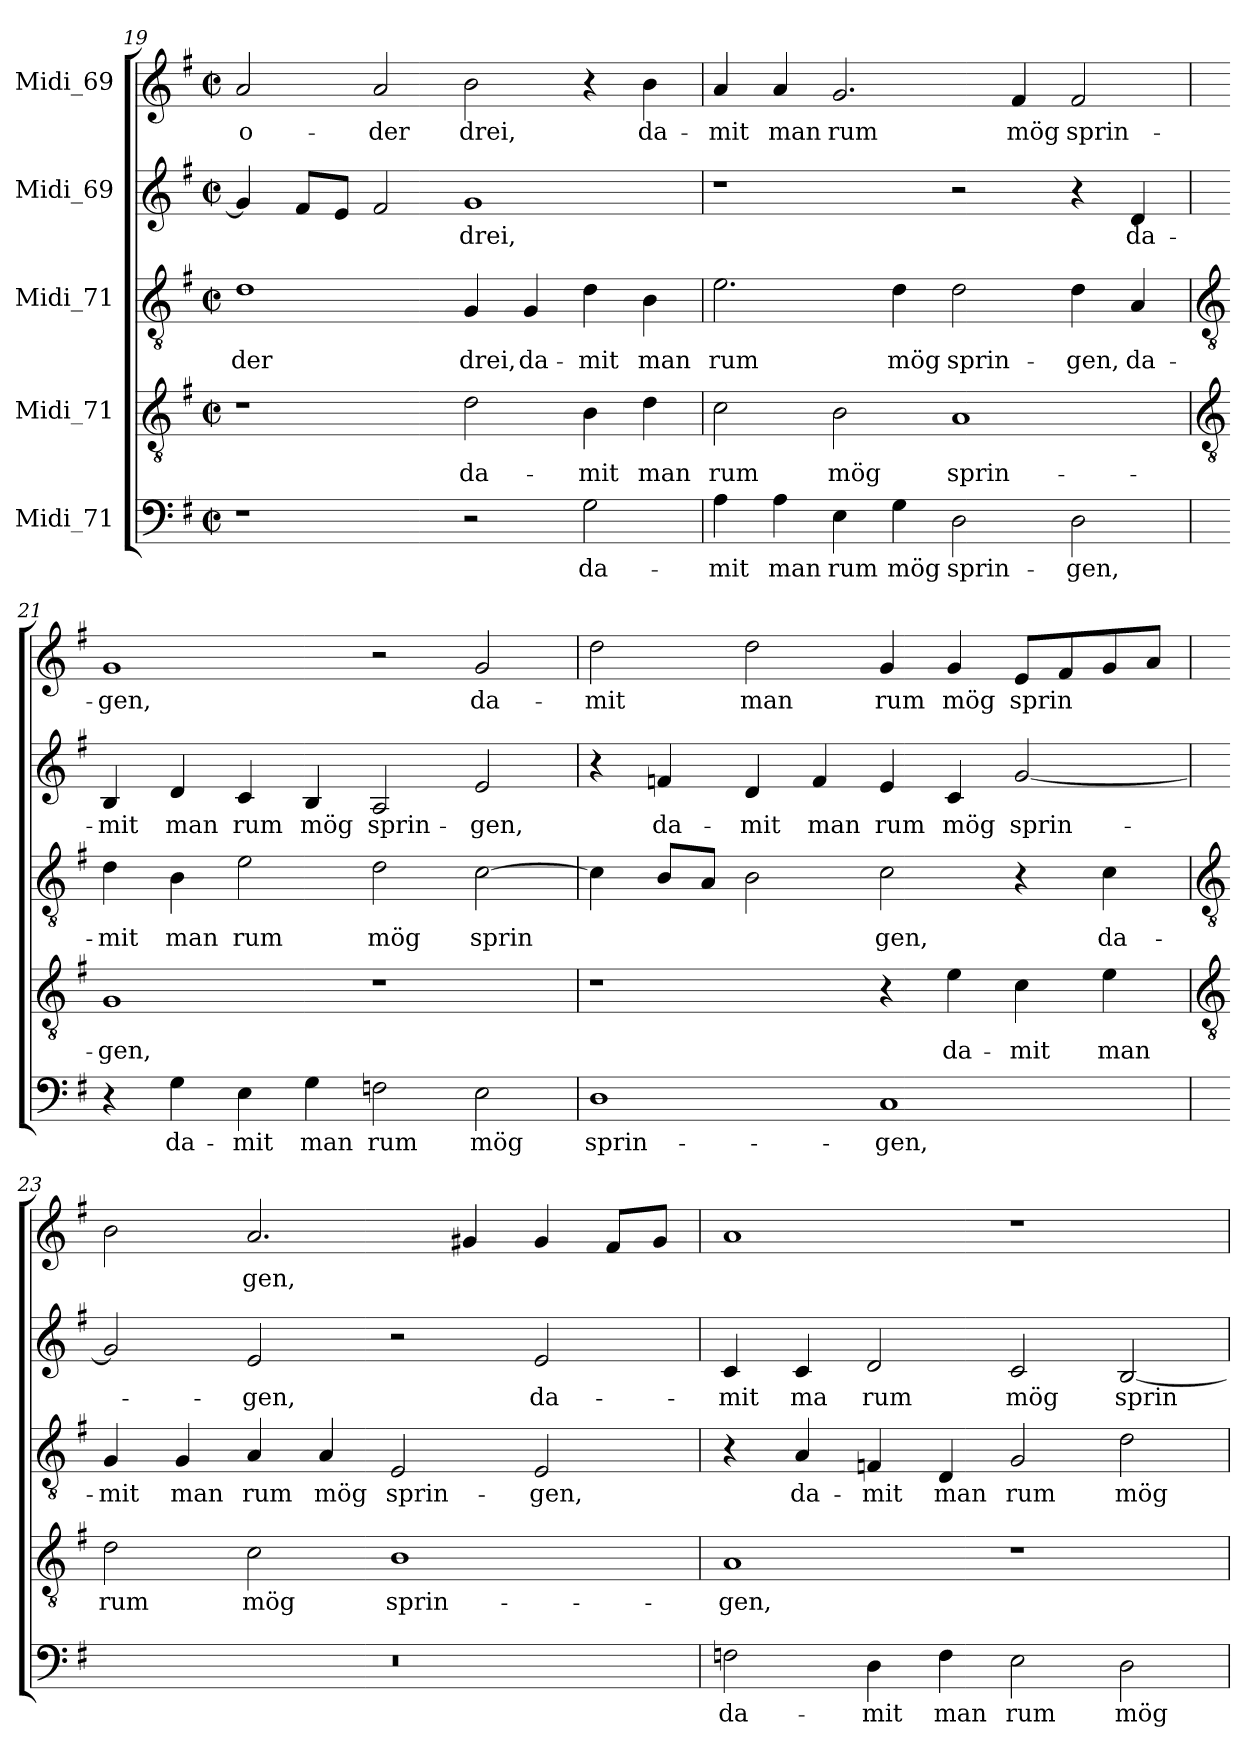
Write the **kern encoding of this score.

**kern	**text	**kern	**text	**kern	**text	**kern	**text	**kern	**text
*part5	*part5	*part4	*part4	*part3	*part3	*part2	*part2	*part1	*part1
*staff5	*staff5	*staff4	*staff4	*staff3	*staff3	*staff2	*staff2	*staff1	*staff1
*I"Midi_71	*	*I"Midi_71	*	*I"Midi_71	*	*I"Midi_69	*	*I"Midi_69	*
*clefF4	*	*clefGv2	*	*clefGv2	*	*clefG2	*	*clefG2	*
*k[f#]	*	*k[f#]	*	*k[f#]	*	*k[f#]	*	*k[f#]	*
*G:	*	*G:	*	*G:	*	*G:	*	*G:	*
*M4/2	*	*M4/2	*	*M4/2	*	*M4/2	*	*M4/2	*
*met(c|)	*	*met(c|)	*	*met(c|)	*	*met(c|)	*	*met(c|)	*
=19	=19	=19	=19	=19	=19	=19	=19	=19	=19
!	!	!	!	!	!LO:LY:b	!	!	!	!LO:LY:b
1r	.	1r	.	1d	-der	4g]	.	2a	o-
.	.	.	.	.	.	8f#L	.	.	.
.	.	.	.	.	.	8eJ	.	.	.
!	!	!	!	!	!	!	!	!	!LO:LY:b
.	.	.	.	.	.	2f#	.	2a	-der
!	!	!	!LO:LY:b	!	!LO:LY:b	!	!LO:LY:b	!	!LO:LY:b
2r	.	2d	da-	4G	drei,	1g	drei,	2b	drei,
!	!	!	!	!	!LO:LY:b	!	!	!	!
.	.	.	.	4G	da-	.	.	.	.
!	!LO:LY:b	!	!LO:LY:b	!	!LO:LY:b	!	!	!	!
2G	da-	4B	-mit	4d	-mit	.	.	4r	.
!	!	!	!LO:LY:b	!	!LO:LY:b	!	!	!	!LO:LY:b
.	.	4d	man	4B	man	.	.	4b	da-
=20	=20	=20	=20	=20	=20	=20	=20	=20	=20
!	!LO:LY:b	!	!LO:LY:b	!	!LO:LY:b	!	!	!	!LO:LY:b
4A	-mit	2c	rum	2.e	rum	1r	.	4a	-mit
!	!LO:LY:b	!	!	!	!	!	!	!	!LO:LY:b
4A	man	.	.	.	.	.	.	4a	man
!	!LO:LY:b	!	!LO:LY:b	!	!	!	!	!	!LO:LY:b
4E	rum	2B	mög	.	.	.	.	2.g	rum
!	!LO:LY:b	!	!	!	!LO:LY:b	!	!	!	!
4G	mög	.	.	4d	mög	.	.	.	.
!	!LO:LY:b	!	!LO:LY:b	!	!LO:LY:b	!	!	!	!
2D	sprin-	1A	sprin-	2d	sprin-	2r	.	.	.
!	!	!	!	!	!	!	!	!	!LO:LY:b
.	.	.	.	.	.	.	.	4f#	mög
!	!LO:LY:b	!	!	!	!LO:LY:b	!	!	!	!LO:LY:b
2D	-gen,	.	.	4d	-gen,	4r	.	2f#	sprin-
!	!	!	!	!	!LO:LY:b	!	!LO:LY:b	!	!
.	.	.	.	4A	da-	4d	da-	.	.
!!LO:LB:g=z
=21	=21	=21	=21	=21	=21	=21	=21	=21	=21
*	*	*clefGv2	*	*clefGv2	*	*	*	*	*
!	!	!	!LO:LY:b	!	!LO:LY:b	!	!LO:LY:b	!	!LO:LY:b
4r	.	1G	-gen,	4d	-mit	4B	-mit	1g	-gen,
!	!LO:LY:b	!	!	!	!LO:LY:b	!	!LO:LY:b	!	!
4G	da-	.	.	4B	man	4d	man	.	.
!	!LO:LY:b	!	!	!	!LO:LY:b	!	!LO:LY:b	!	!
4E	-mit	.	.	2e	rum	4c	rum	.	.
!	!LO:LY:b	!	!	!	!	!	!LO:LY:b	!	!
4G	man	.	.	.	.	4B	mög	.	.
!	!LO:LY:b	!	!	!	!LO:LY:b	!	!LO:LY:b	!	!
2Fn	rum	1r	.	2d	mög	2A	sprin-	2r	.
!	!LO:LY:b	!	!	!	!LO:LY:b	!	!LO:LY:b	!	!LO:LY:b
2E	mög	.	.	[2c	sprin	2e	-gen,	2g	da-
=22	=22	=22	=22	=22	=22	=22	=22	=22	=22
!	!LO:LY:b	!	!	!	!	!	!	!	!LO:LY:b
1D	sprin-	1r	.	4c]	.	4r	.	2dd	-mit
!	!	!	!	!	!	!	!LO:LY:b	!	!
.	.	.	.	8BL	.	4fn	da-	.	.
.	.	.	.	8AJ	.	.	.	.	.
!	!	!	!	!	!	!	!LO:LY:b	!	!LO:LY:b
.	.	.	.	2B	.	4d	-mit	2dd	man
!	!	!	!	!	!	!	!LO:LY:b	!	!
.	.	.	.	.	.	4f	man	.	.
!	!LO:LY:b	!	!	!	!LO:LY:b	!	!LO:LY:b	!	!LO:LY:b
1C	-gen,	4r	.	2c	gen,	4e	rum	4g	rum
!	!	!	!LO:LY:b	!	!	!	!LO:LY:b	!	!LO:LY:b
.	.	4e	da-	.	.	4c	mög	4g	mög
!	!	!	!LO:LY:b	!	!	!	!LO:LY:b	!	!LO:LY:b
.	.	4c	-mit	4r	.	[2g	sprin-	8eL	sprin
.	.	.	.	.	.	.	.	8f#	.
!	!	!	!LO:LY:b	!	!LO:LY:b	!	!	!	!
.	.	4e	man	4c	da-	.	.	8g	.
.	.	.	.	.	.	.	.	8aJ	.
!!LO:LB:g=z
=23	=23	=23	=23	=23	=23	=23	=23	=23	=23
*	*	*clefGv2	*	*clefGv2	*	*	*	*	*
!	!	!	!LO:LY:b	!	!LO:LY:b	!	!	!	!
0r	.	2d	rum	4G	-mit	2g]	.	2b	.
!	!	!	!	!	!LO:LY:b	!	!	!	!
.	.	.	.	4G	man	.	.	.	.
!	!	!	!LO:LY:b	!	!LO:LY:b	!	!LO:LY:b	!	!LO:LY:b
.	.	2c	mög	4A	rum	2e	-gen,	2.a	gen,
!	!	!	!	!	!LO:LY:b	!	!	!	!
.	.	.	.	4A	mög	.	.	.	.
!	!	!	!LO:LY:b	!	!LO:LY:b	!	!	!	!
.	.	1B	sprin-	2E	sprin-	2r	.	.	.
.	.	.	.	.	.	.	.	4g#	.
!	!	!	!	!	!LO:LY:b	!	!LO:LY:b	!	!
.	.	.	.	2E	-gen,	2e	da-	4g#	.
.	.	.	.	.	.	.	.	8f#L	.
.	.	.	.	.	.	.	.	8g#J	.
=24	=24	=24	=24	=24	=24	=24	=24	=24	=24
!	!LO:LY:b	!	!LO:LY:b	!	!	!	!LO:LY:b	!	!
2Fn	da-	1A	-gen,	4r	.	4c	-mit	1a	.
!	!	!	!	!	!LO:LY:b	!	!LO:LY:b	!	!
.	.	.	.	4A	da-	4c	ma	.	.
!	!LO:LY:b	!	!	!	!LO:LY:b	!	!LO:LY:b	!	!
4D	-mit	.	.	4Fn	-mit	2d	rum	.	.
!	!LO:LY:b	!	!	!	!LO:LY:b	!	!	!	!
4F	man	.	.	4D	man	.	.	.	.
!	!LO:LY:b	!	!	!	!LO:LY:b	!	!LO:LY:b	!	!
2E	rum	1r	.	2G	rum	2c	mög	1r	.
!	!LO:LY:b	!	!	!	!LO:LY:b	!	!LO:LY:b	!	!
2D	mög	.	.	2d	mög	[2B	sprin	.	.
=	=	=	=	=	=	=	=	=	=
*-	*-	*-	*-	*-	*-	*-	*-	*-	*-
